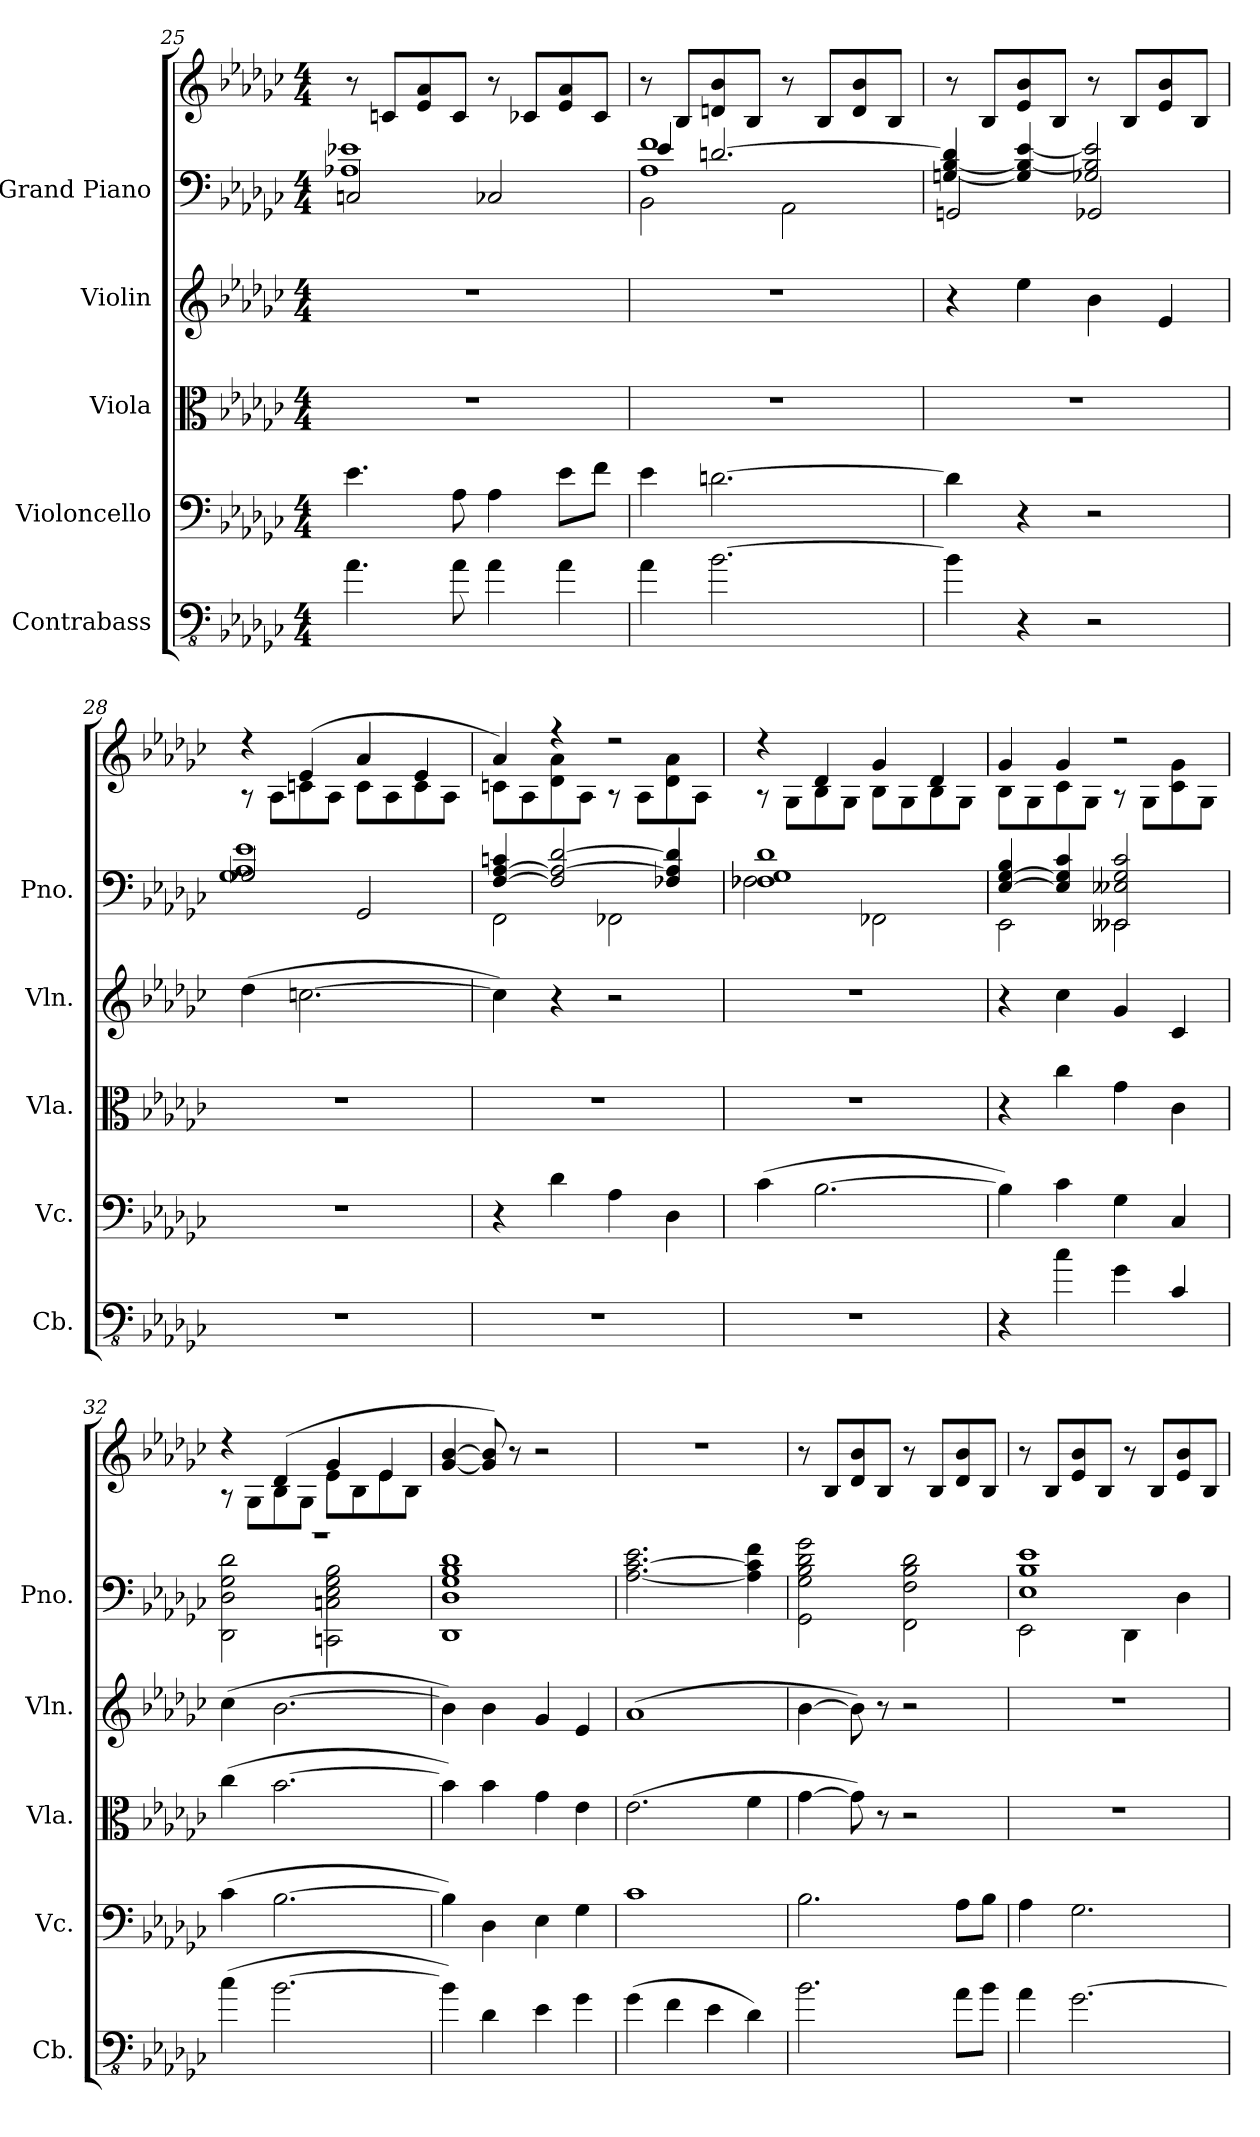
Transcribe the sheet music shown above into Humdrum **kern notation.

**kern	**kern	**kern	**kern	**kern	**kern
*part5	*part4	*part3	*part2	*part1	*part1
*staff6	*staff5	*staff4	*staff3	*staff2	*staff1
*I"Contrabass	*I"Violoncello	*I"Viola	*I"Violin	*I"Grand Piano	*
*I'Cb.	*I'Vc.	*I'Vla.	*I'Vln.	*I'Pno.	*
*clefFv4	*clefF4	*clefC3	*clefG2	*clefF4	*clefG2
*ITrd7c12	*	*	*	*	*
*k[b-e-a-d-g-c-]	*k[b-e-a-d-g-c-]	*k[b-e-a-d-g-c-]	*k[b-e-a-d-g-c-]	*k[b-e-a-d-g-c-]	*k[b-e-a-d-g-c-]
*M4/4	*M4/4	*M4/4	*M4/4	*M4/4	*M4/4
=25	=25	=25	=25	=25	=25
*	*	*	*	*^	*
4.AA-\	4.e-\	1r	1r	2Cn/	1A-X 1e-X	8r
.	.	.	.	.	.	8cn/L
.	.	.	.	.	.	8e-/ 8a-/
8AA-\	8A-\	.	.	.	.	8c/J
4AA-\	4A-\	.	.	2C-X/	.	8r
.	.	.	.	.	.	8c-X/L
4AA-\	8e-\L	.	.	.	.	8e-/ 8a-/
.	8f\J	.	.	.	.	8c-/J
=26	=26	=26	=26	=26	=26	=26
*	*	*	*	*	*^	*
4AA-\	4e-\	1r	1r	1A- 1f	2BB-\	4e-/	8r
.	.	.	.	.	.	.	8B-/L
[2.BB-\	[2.dn\	.	.	.	.	[2.dn/	8dn/ 8b-/
.	.	.	.	.	.	.	8B-/J
.	.	.	.	.	2AA-\	.	8r
.	.	.	.	.	.	.	8B-/L
.	.	.	.	.	.	.	8d/ 8b-/
.	.	.	.	.	.	.	8B-/J
*	*	*	*	*	*v	*v	*
!!LO:LB:g=z
=27	=27	=27	=27	=27	=27	=27
4BB-\]	4d\]	1r	4r	2GGn/	[4Gn/ [4B-/ 4d/]	8r
.	.	.	.	.	.	8B-/L
4r	4r	.	4ee-\	.	4G/] 4B-/_ [4e-/	8e-/ 8b-/
.	.	.	.	.	.	8B-/J
2r	2r	.	4b-\	2GG-X/	2G-X/ 2B-/] 2e-/]	8r
.	.	.	.	.	.	8B-/L
.	.	.	4e-/	.	.	8e-/ 8b-/
.	.	.	.	.	.	8B-/J
=28	=28	=28	=28	=28	=28	=28
*	*	*	*	*	*	*^
1r	1r	1r	(4dd-\	2G-X/	1G- 1A- 1e-	4r	8r
.	.	.	.	.	.	.	8A-\L
.	.	.	[2.ccn\	.	.	(4e-/	8cn\
.	.	.	.	.	.	.	8A-\J
.	.	.	.	2GG-/	.	4a-/	8c\L
.	.	.	.	.	.	.	8A-\
.	.	.	.	.	.	4e-/	8c\
.	.	.	.	.	.	.	8A-\J
=29	=29	=29	=29	=29	=29	=29	=29
1r	4r	1r	4cc\])	[4F/ [4A-/ 4cn/	2FF\	4a-/)	8cn\L
.	.	.	.	.	.	.	8A-\
.	4d-\	.	4r	2F/] 2A-/_ [2d-/	.	4r	8d-\ 8a-\
.	.	.	.	.	.	.	8A-\J
.	4A-\	.	2r	.	2FF-X\	2r	8r
.	.	.	.	.	.	.	8A-\L
.	4D-\	.	.	4F-X/ 4A-/] 4d-/]	.	.	8d-\ 8a-\
.	.	.	.	.	.	.	8A-\J
!!LO:PB:g=z	!!
=30	=30	=30	=30	=30	=30	=30	=30
1r	(4c-\	1r	1r	1F-X 1G- 1d-	2F-X\	4r	8r
.	.	.	.	.	.	.	8G-\L
.	[2.B-\	.	.	.	.	4d-/	8B-\
.	.	.	.	.	.	.	8G-\J
.	.	.	.	.	2FF-X\	4g-/	8B-\L
.	.	.	.	.	.	.	8G-\
.	.	.	.	.	.	4d-/	8B-\
.	.	.	.	.	.	.	8G-\J
=31	=31	=31	=31	=31	=31	=31	=31
4r	4B-\])	4r	4r	[4E-/ [4G-/ 4B-/	2EE-\	4g-/	8B-\L
.	.	.	.	.	.	.	8G-\
4C-\	4c-\	4cc-\	4cc-\	4E-/] 4G-/] 4c-/	.	4g-/	8c-\
.	.	.	.	.	.	.	8G-\J
4GG-\	4G-\	4g-\	4g-/	2EE--X/ 2E--X/ 2G-/ 2c-/	2EE--X\	2r	8r
.	.	.	.	.	.	.	8G-\L
4CC-/	4C-/	4c-\	4c-/	.	.	.	8c-\ 8g-\
.	.	.	.	.	.	.	8G-\J
=32	=32	=32	=32	=32	=32	=32	=32
(4C-\	(4c-\	(4cc-\	(4cc-\	1r	2DD-\ 2D-\ 2G-\ 2d-\	4r	8r
.	.	.	.	.	.	.	8G-\L
[2.BB-\	[2.B-\	[2.b-\	[2.b-\	.	.	(4d-/	8B-\
.	.	.	.	.	.	.	8G-\J
.	.	.	.	.	2CCn\ 2Cn\ 2E-\ 2G-\ 2B-\	4g-/	8e-\L
.	.	.	.	.	.	.	8B-\
.	.	.	.	.	.	4e-/	8e-\
.	.	.	.	.	.	.	8B-\J
*	*	*	*	*v	*v	*	*
*	*	*	*	*	*v	*v
!!LO:LB:g=z
=33	=33	=33	=33	=33	=33
4BB-\])	4B-\])	4b-\])	4b-\])	1DD- 1D- 1G- 1B- 1d-	[4g-/ [4b-/
4DD-\	4D-\	4b-\	4b-\	.	8g-/] 8b-/])
.	.	.	.	.	8r
4EE-\	4E-\	4g-\	4g-/	.	2r
4GG-\	4G-\	4e-\	4e-/	.	.
=34	=34	=34	=34	=34	=34
(4GG-\	1c-	(2.e-\	(1a-	[2.A-\ [2.c-\ 2.e-\	1r
4FF\	.	.	.	.	.
4EE-\	.	.	.	.	.
4DD-\)	.	4f\	.	4A-\] 4c-\] 4f\	.
=35	=35	=35	=35	=35	=35
2.BB-\	2.B-\	[4g-\	[4b-\	2GG-\ 2G-\ 2B-\ 2d-\ 2g-\	8r
.	.	.	.	.	8B-/L
.	.	8g-\])	8b-\])	.	8d-/ 8b-/
.	.	8r	8r	.	8B-/J
.	.	2r	2r	2FF\ 2F\ 2B-\ 2d-\	8r
.	.	.	.	.	8B-/L
8AA-\L	8A-\L	.	.	.	8d-/ 8b-/
8BB-\J	8B-\J	.	.	.	8B-/J
=36	=36	=36	=36	=36	=36
*	*	*	*	*^	*
4AA-\	4A-\	1r	1r	1E- 1B- 1e-	2EE-\	8r
.	.	.	.	.	.	8B-/L
[2.GG-\	2.G-\	.	.	.	.	8e-/ 8b-/
.	.	.	.	.	.	8B-/J
.	.	.	.	.	4DD-\	8r
.	.	.	.	.	.	8B-/L
.	.	.	.	.	4D-\	8e-/ 8b-/
.	.	.	.	.	.	8B-/J
*	*	*	*	*v	*v	*
=	=	=	=	=	=
*-	*-	*-	*-	*-	*-
